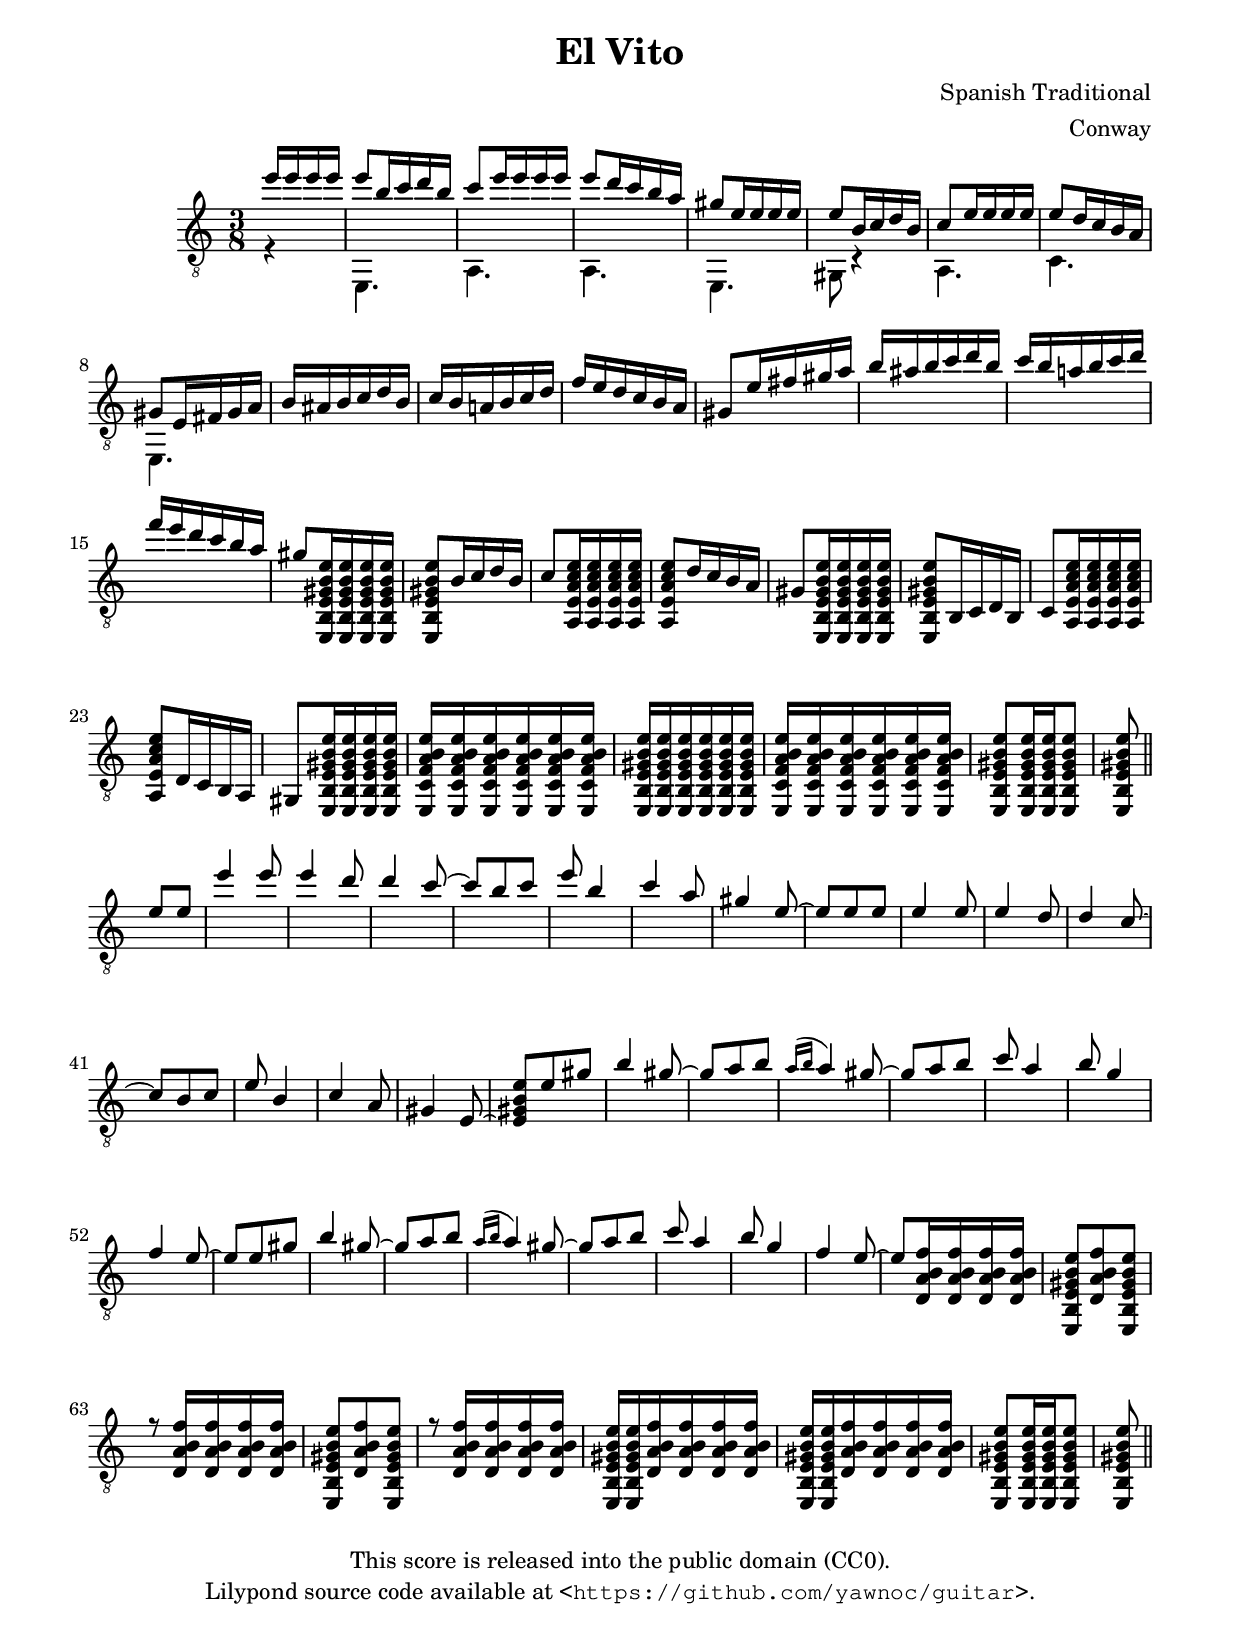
\version "2.18.2"


%%%%%%%%%%%%%%%%%%%%%%%%%%%%%%%%%%%%%%%%%%%%%%%%%%%%%%%%%%%%%%%%
% General
%%%%%%%%%%%%%%%%%%%%%%%%%%%%%%%%%%%%%%%%%%%%%%%%%%%%%%%%%%%%%%%%

\paper {
  top-margin = 1.5\cm
  left-margin = 1.5\cm
  right-margin = 1.5\cm
  bottom-margin = 1.5\cm
  ragged-last-bottom = ##f
  footnote-separator-markup = \markup { \vspace #1.5 }
}

globalSettings = {
  \accidentalStyle modern
  \compressFullBarRests
  \mergeDifferentlyHeadedOn
  \mergeDifferentlyDottedOn
  \numericTimeSignature
  \pointAndClickOff
  \override TextScript.extra-offset = #'(0 . 0.7)
  \override Score.FootnoteItem.annotation-line = ##f
}

origin-url = "https://github.com/yawnoc/guitar"

\header {
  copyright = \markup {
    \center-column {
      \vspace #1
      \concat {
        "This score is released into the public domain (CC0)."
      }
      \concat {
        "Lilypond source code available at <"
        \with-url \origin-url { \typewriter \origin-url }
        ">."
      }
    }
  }
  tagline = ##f
}

triplet = #(define-music-function
  (parser location music) (ly:music?)
  #{
    \tuplet 3/2 { $music }
  #}
)

tripletDuple = #(define-music-function
  (parser location music) (ly:music?)
  #{
    \tuplet 6/4 { $music }
  #}
)

overrideBeamedStemLengths = #(define-scheme-function
  (parser location lengths) (list?)
  #{
    \override Stem.details.beamed-lengths = $lengths
  #}
)
revertBeamedStemLengths = { \revert Stem.details.beamed-lengths }

overrideBeamVerticalPositions = #(define-scheme-function
  (parser location positions) (pair?)
  #{
    \override Beam.positions = $positions
  #}
)

%%%%%%%%%%%%%%%%%%%%%%%%%%%%%%%%%%%%%%%%%%%%%%%%%%%%%%%%%%%%%%%%
% Semantic bar lines
%%%%%%%%%%%%%%%%%%%%%%%%%%%%%%%%%%%%%%%%%%%%%%%%%%%%%%%%%%%%%%%%

barLineGoto = { \bar "||" }
barLineKeyChange = { \bar "||" }
barLineEnd = { \bar "|." }

%%%%%%%%%%%%%%%%%%%%%%%%%%%%%%%%%%%%%%%%%%%%%%%%%%%%%%%%%%%%%%%%
% Guitar notation
%%%%%%%%%%%%%%%%%%%%%%%%%%%%%%%%%%%%%%%%%%%%%%%%%%%%%%%%%%%%%%%%

stringNumbersAbove = { \set stringNumberOrientations = #'(up) }
stringNumbersBelow = { \set stringNumberOrientations = #'(down) }

fingeringAbove = { \set fingeringOrientations = #'(up) }
fingeringBelow = { \set fingeringOrientations = #'(down) }
fingeringAleft = { \set fingeringOrientations = #'(left) }
fingeringAright = { \set fingeringOrientations = #'(right) }

startGraceMusic = {
  <>(
  \override Fingering.font-size = -6
}
stopGraceMusic = {
  \revert Fingering.font-size
  <>)
}

overrideHorizontalShift = #(define-scheme-function
  (parser location distance) (number?)
  #{
    \override NoteColumn.force-hshift = $distance
  #}
)
revertHorizontalShift = { \revert NoteColumn.force-hshift }

barreSpan = #(define-music-function
  (parser location label offsetPair music)
  (string? (pair? (cons 0 0)) ly:music?)
  (let
    (
      (elements (extract-named-music music '(NoteEvent EventChord)))
    )
    (if
      (pair? elements)
      (let
        (
          (first-element (first elements))
          (last-element (last elements))
        )
        (set!
          (ly:music-property first-element 'articulations)
          (cons
            (make-music 'TextSpanEvent 'span-direction -1)
            (ly:music-property first-element 'articulations)
          )
        )
        (set!
          (ly:music-property last-element 'articulations)
          (cons
            (make-music 'TextSpanEvent 'span-direction 1)
            (ly:music-property last-element 'articulations)
          )
        )
      )
    )
  )
  #{
    \once \override TextSpanner.font-shape = #'upright
    \once \override TextSpanner.style = #'line
    \once \override TextSpanner.extra-offset = #offsetPair
    \once \override TextSpanner.bound-details = #`(
      (left
        (text . ,#{ \markup { \raise #-0.7 { #label \hspace #0.7 }} #})
        (Y . 0)
        (padding . -0.8)
        (attach-dir . -2)
      )
      (right
        (text . ,#{ \markup { \draw-line #'(0 . -1.3) } #}) ;; draw hook
        (Y . 0)
        (padding . -0.5)
        (attach-dir . 2)
      )
    )
    \once \override TextSpanner #'after-line-breaking = #(lambda (grob)
      (let*
        (
          (originalGrob (ly:grob-original grob))
          (splitGrobs (ly:spanner-broken-into originalGrob))
        )
        (if
          (and
            (>= (length splitGrobs) 2)
            (not (eq? (car (last-pair splitGrobs)) grob))
          )
          (begin
            (ly:grob-set-nested-property! grob
              '(bound-details right text)
              #{ \markup { \draw-line #'(0 . 0) } #} ;; suppress draw hook
            )
            (ly:grob-set-property! grob
              'extra-offset
              (cons
                (car offsetPair)
                (+ (cdr offsetPair) 0.7) ;; correction for suppressed hook
              )
            )
            (ly:grob-set-nested-property! grob
              '(bound-details right padding)
              #'-3 ;; increase spanner length
            )
          )
        )
      )
    )
    $music
  #}
)

barre = #(define-scheme-function
  (parser location label) (string?)
  #{
    \markup {
      \center-align {
        \hspace #0.7
        $label
      }
    }
  #}
)

nudgeNextBarre = #(define-scheme-function
  (parser location distance) (number?)
  #{
    \once \override TextScript.X-offset = $distance
  #}
)

position = #(define-scheme-function
  (parser location label) (string?)
  #{
    \markup {
      \center-align {
        \hspace #0.5
        $label
      }
    }
  #}
)

#(define-markup-command
  (markupString layout properties stringNumber) (markup?)
  (interpret-markup layout properties
    #{
      \markup \circle { \bold #stringNumber }
    #}
  )
)

#(define-markup-command
  (resonatesOn layout properties note stringNumber) (markup? markup?)
  (interpret-markup layout properties
    #{
      \markup { #note "resonates on" \markupString #stringNumber }
    #}
  )
)

%%%%%%%%%%%%%%%%%%%%%%%%%%%%%%%%%%%%%%%%%%%%%%%%%%%%%%%%%%%%%%%%
% Goto statements
%%%%%%%%%%%%%%%%%%%%%%%%%%%%%%%%%%%%%%%%%%%%%%%%%%%%%%%%%%%%%%%%

overrideGotoVisibility = {
  \once \override Score.RehearsalMark #'break-visibility = #'#(#t #t #f)
}

makeGotoMark = #(define-scheme-function
  (parser location label) (string?)
  #{
    \mark \markup { \small \italic $label }
  #}
)

simultaneousMarkSeparator = {
  \cadenzaOn
    s1073741824 % stupid, but works
  \cadenzaOff
}

coda = {
  \overrideGotoVisibility
  \mark \markup { \musicglyph #"scripts.coda" }
}

fine = {
  \overrideGotoVisibility
  \makeGotoMark Fine
}

dcAlCoda = {
  \overrideGotoVisibility
  \makeGotoMark "D.C. al Coda"
}

dcAlFine = {
  \overrideGotoVisibility
  \makeGotoMark "D.C. al Fine"
}

toCoda = {
  \overrideGotoVisibility
  \makeGotoMark "to Coda"
}



\header {
  title = "El Vito"
  composer = "Spanish Traditional"
  arranger = "Conway"
}


initialSignatures = {
  \clef "treble_8"
  \key a \minor
  \time 3/8
}


highVoiceMusic = {
  
  \globalSettings
  
  % Main theme high
  \partial 4
  \relative c'' {
    e16 e e e |
    e8 b16 c d b |
    c8 e16 e e e |
    e8 d16 c b a |
    gis8
  }
  
  % Main theme low
  \barNumberCheck #4
  \relative c' {
    e16 e e e |
    e8 b16 c d b |
    c8 e16 e e e |
    e8 d16 c b a |
    gis8
  }
  
  % Scale run low
  \barNumberCheck #8
  \relative c {
    e16 fis gis a |
    b ais b c d b |
    c b a b c d |
    f e d c b a |
    gis8
  }
  
  % Scale run high
  \barNumberCheck #12
  \relative c' {
    e16 fis gis a |
    b ais b c d b |
    c b a b c d |
    f e d c b a |
    gis8
  }
  
  % Strummed main theme high
  \barNumberCheck #16
  \relative c' {
    <e b gis e b e,>16
      <e b gis e b e,>
      <e b gis e b e,>
      <e b gis e b e,> |
    <e b gis e b e,>8 b16 c d b |
    c8
      <e c a e a,>16
      <e c a e a,>
      <e c a e a,>
      <e c a e a,>
    <e c a e a,>8 d16 c b a |
    gis8
  }
  
  % Strummed main theme low
  \barNumberCheck #20
  \relative c' {
    <e b gis e b e,>16
      <e b gis e b e,>
      <e b gis e b e,>
      <e b gis e b e,> |
    <e b gis e b e,>8 b,16 c d b |
    c8
      <e' c a e a,>16
      <e c a e a,>
      <e c a e a,>
      <e c a e a,>
    <e c a e a,>8 d,16 c b a |
    gis8
  }
  
  % Strummed interlude
  \barNumberCheck #24
  \relative c' {
    <e b gis e b e,>16
      <e b gis e b e,>
      <e b gis e b e,>
      <e b gis e b e,> |
    <e b a f c e,>
      <e b a f c e,>
      <e b a f c e,>
      <e b a f c e,>
      <e b a f c e,>
      <e b a f c e,> |
    <e b gis e b e,>
      <e b gis e b e,>
      <e b gis e b e,>
      <e b gis e b e,>
      <e b gis e b e,>
      <e b gis e b e,> |
    <e b a f c e,>
      <e b a f c e,>
      <e b a f c e,>
      <e b a f c e,>
      <e b a f c e,>
      <e b a f c e,> |
    <e b gis e b e,>8
      <e b gis e b e,>16
      <e b gis e b e,>
      <e b gis e b e,>8 |
    <e b gis e b e,>8
      \bar "||"
  }
  
  % Lyrical theme high
  \barNumberCheck #29
  \relative c' {
    e8 e |
    e'4 e8 |
    e4 d8 |
    d4 c8~ |
    c b c |
    e b4 |
    c4 a8 |
    gis4 e8~ |
    e
  }
  
  % Lyrical theme low
  \barNumberCheck #37
  \relative c' {
    e8 e |
    e4 e8 |
    e4 d8 |
    d4 c8~ |
    c b c |
    e b4 |
    c4 a8 |
    gis4 e8~ |
    <e gis b e>
  }
  
  % Bull-fighting theme
  \barNumberCheck 45
  \relative c' {
    e8 gis |
    b4 gis8~ |
    gis8 a b |
    \grace { a16( b } a4) gis8~ |
    gis8 a b |
    c8 a4 |
    b8 g4 |
    f4 e8~ |
    e8
  }
  
  % Bull-fighting theme again
  \barNumberCheck 53
  \relative c' {
    e8 gis |
    b4 gis8~ |
    gis8 a b |
    \grace { a16( b } a4) gis8~ |
    gis8 a b |
    c8 a4 |
    b8 g4 |
    f4 e8~ |
    e8
  }
  
  % Returning strummed interlude
  \barNumberCheck 61
  \relative c' {
    <f b, a d,>16
      <f b, a d,>
      <f b, a d,>
      <f b, a d,> |
    <e b gis e b e,>8
      <f b, a d,>
      <e b gis e b e,> |
    r8
      <f b, a d,>16
      <f b, a d,>
      <f b, a d,>
      <f b, a d,> |
    <e b gis e b e,>8
      <f b, a d,>
      <e b gis e b e,> |
    r8
      <f b, a d,>16
      <f b, a d,>
      <f b, a d,>
      <f b, a d,> |
    <e b gis e b e,>16
      <e b gis e b e,>
      <f b, a d,>
      <f b, a d,>
      <f b, a d,>
      <f b, a d,> |
    <e b gis e b e,>16
      <e b gis e b e,>
      <f b, a d,>
      <f b, a d,>
      <f b, a d,>
      <f b, a d,> |
    <e b gis e b e,>8
      <e b gis e b e,>16
      <e b gis e b e,>
      <e b gis e b e,>8 |
    <e b gis e b e,>8
      \bar "||"
  }
  
}


lowVoiceMusic = {
  
  \globalSettings
  
  % Main theme high
  \partial 4
  \relative e, {
    r4 |
    e4. |
    a |
    a |
    e |
  }
  
  % Main theme low
  \barNumberCheck #5
  \relative e, {
    gis8 r4 |
    a4. |
    c |
    e, |
  }
  
}


allMusic = {
  \initialSignatures
  <<
    << \highVoiceMusic >>
      \\
    << \lowVoiceMusic >>
  >>
}


\score {
  \allMusic
}
